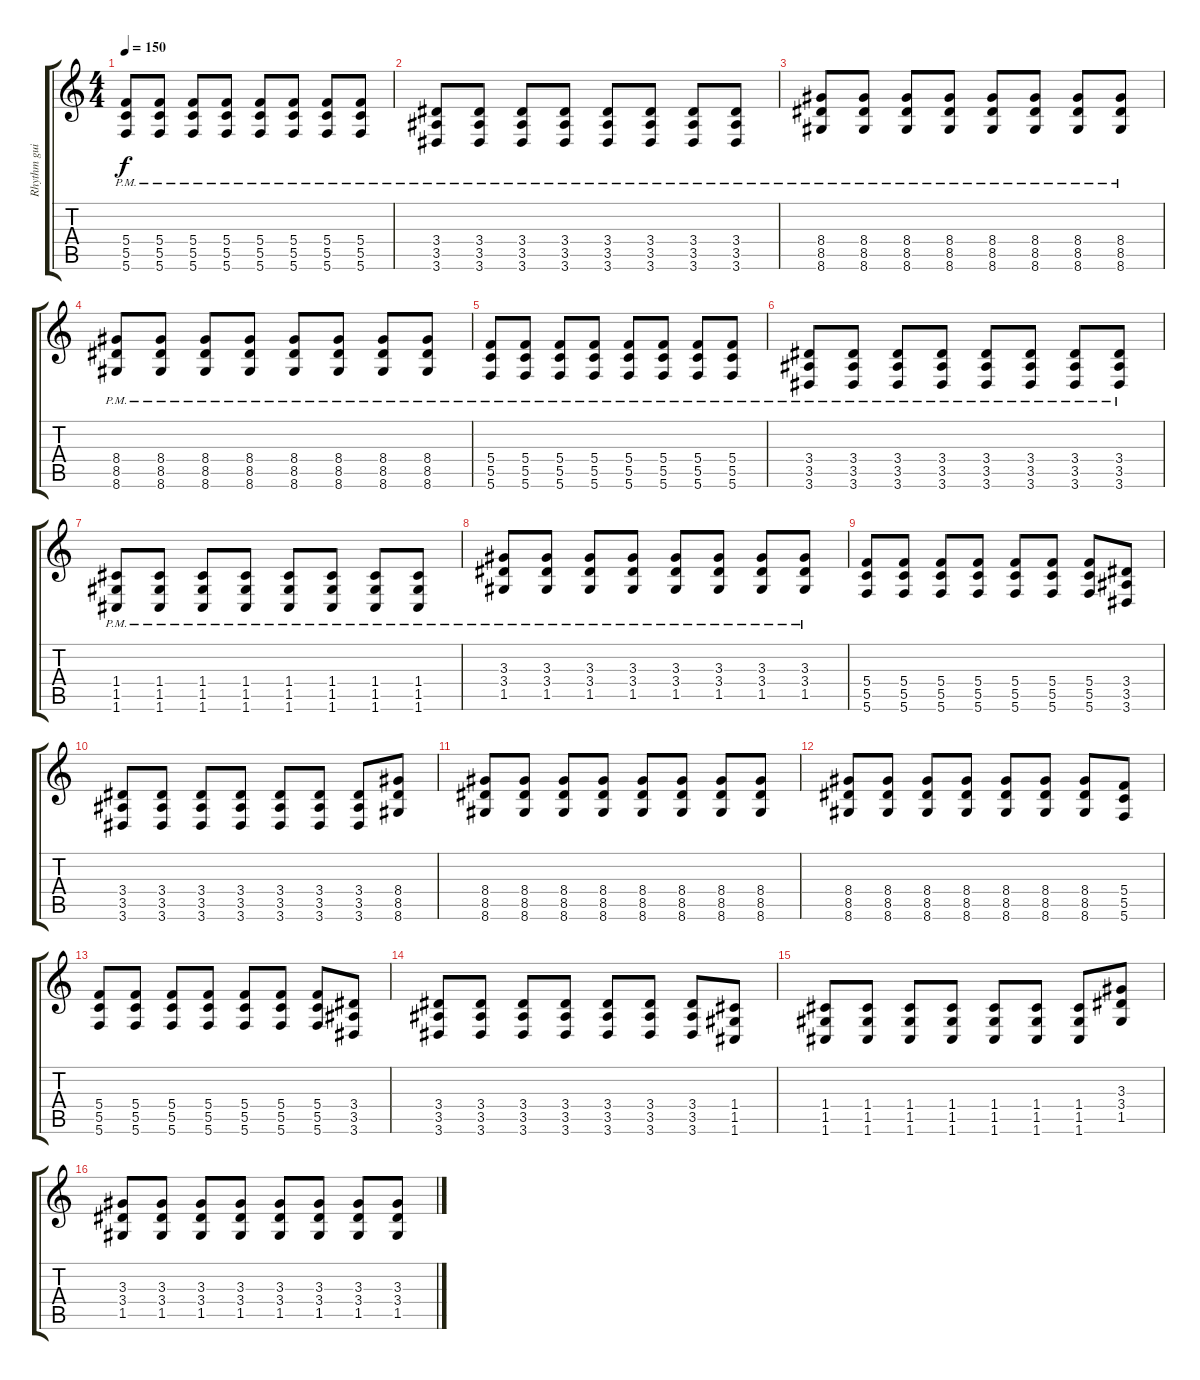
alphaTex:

\track ("Rhythm guitar right" "Rhythm gui") {instrument overdrivenguitar}
\staff {score tabs}
\tuning (D4 A3 F3 C3 G2 C2) {hide}
\ts (4 4)
\tempo 150
\clef g2
\ks c
(5.4{pm} 5.5{pm} 5.6{pm}).8{dy f} (5.4{pm} 5.5{pm} 5.6{pm}).8 (5.4{pm} 5.5{pm} 5.6{pm}).8 (5.4{pm} 5.5{pm} 5.6{pm}).8 (5.4{pm} 5.5{pm} 5.6{pm}).8 (5.4{pm} 5.5{pm} 5.6{pm}).8 (5.4{pm} 5.5{pm} 5.6{pm}).8 (5.4{pm} 5.5{pm} 5.6{pm}).8 |
(3.4{pm} 3.5{pm} 3.6{pm}).8 (3.4{pm} 3.5{pm} 3.6{pm}).8 (3.4{pm} 3.5{pm} 3.6{pm}).8 (3.4{pm} 3.5{pm} 3.6{pm}).8 (3.4{pm} 3.5{pm} 3.6{pm}).8 (3.4{pm} 3.5{pm} 3.6{pm}).8 (3.4{pm} 3.5{pm} 3.6{pm}).8 (3.4{pm} 3.5{pm} 3.6{pm}).8 |
(8.4{pm} 8.5{pm} 8.6{pm}).8 (8.4{pm} 8.5{pm} 8.6{pm}).8 (8.4{pm} 8.5{pm} 8.6{pm}).8 (8.4{pm} 8.5{pm} 8.6{pm}).8 (8.4{pm} 8.5{pm} 8.6{pm}).8 (8.4{pm} 8.5{pm} 8.6{pm}).8 (8.4{pm} 8.5{pm} 8.6{pm}).8 (8.4{pm} 8.5{pm} 8.6{pm}).8 |
(8.4{pm} 8.5{pm} 8.6{pm}).8 (8.4{pm} 8.5{pm} 8.6{pm}).8 (8.4{pm} 8.5{pm} 8.6{pm}).8 (8.4{pm} 8.5{pm} 8.6{pm}).8 (8.4{pm} 8.5{pm} 8.6{pm}).8 (8.4{pm} 8.5{pm} 8.6{pm}).8 (8.4{pm} 8.5{pm} 8.6{pm}).8 (8.4{pm} 8.5{pm} 8.6{pm}).8 |
(5.4{pm} 5.5{pm} 5.6{pm}).8 (5.4{pm} 5.5{pm} 5.6{pm}).8 (5.4{pm} 5.5{pm} 5.6{pm}).8 (5.4{pm} 5.5{pm} 5.6{pm}).8 (5.4{pm} 5.5{pm} 5.6{pm}).8 (5.4{pm} 5.5{pm} 5.6{pm}).8 (5.4{pm} 5.5{pm} 5.6{pm}).8 (5.4{pm} 5.5{pm} 5.6{pm}).8 |
(3.4{pm} 3.5{pm} 3.6{pm}).8 (3.4{pm} 3.5{pm} 3.6{pm}).8 (3.4{pm} 3.5{pm} 3.6{pm}).8 (3.4{pm} 3.5{pm} 3.6{pm}).8 (3.4{pm} 3.5{pm} 3.6{pm}).8 (3.4{pm} 3.5{pm} 3.6{pm}).8 (3.4{pm} 3.5{pm} 3.6{pm}).8 (3.4{pm} 3.5{pm} 3.6{pm}).8 |
(1.4{pm} 1.5{pm} 1.6{pm}).8 (1.4{pm} 1.5{pm} 1.6{pm}).8 (1.4{pm} 1.5{pm} 1.6{pm}).8 (1.4{pm} 1.5{pm} 1.6{pm}).8 (1.4{pm} 1.5{pm} 1.6{pm}).8 (1.4{pm} 1.5{pm} 1.6{pm}).8 (1.4{pm} 1.5{pm} 1.6{pm}).8 (1.4{pm} 1.5{pm} 1.6).8 |
(3.3{pm} 3.4{pm} 1.5{pm}).8 (3.3{pm} 3.4{pm} 1.5{pm}).8 (3.3{pm} 3.4{pm} 1.5{pm}).8 (3.3{pm} 3.4{pm} 1.5{pm}).8 (3.3{pm} 3.4{pm} 1.5{pm}).8 (3.3{pm} 3.4{pm} 1.5{pm}).8 (3.3{pm} 3.4{pm} 1.5{pm}).8 (3.3{pm} 3.4{pm} 1.5{pm}).8 |
(5.4 5.5 5.6).8 (5.4 5.5 5.6).8 (5.4 5.5 5.6).8 (5.4 5.5 5.6).8 (5.4 5.5 5.6).8 (5.4 5.5 5.6).8 (5.4 5.5 5.6).8 (3.4 3.5 3.6).8 |
(3.4 3.5 3.6).8 (3.4 3.5 3.6).8 (3.4 3.5 3.6).8 (3.4 3.5 3.6).8 (3.4 3.5 3.6).8 (3.4 3.5 3.6).8 (3.4 3.5 3.6).8 (8.4 8.5 8.6).8 |
(8.4 8.5 8.6).8 (8.4 8.5 8.6).8 (8.4 8.5 8.6).8 (8.4 8.5 8.6).8 (8.4 8.5 8.6).8 (8.4 8.5 8.6).8 (8.4 8.5 8.6).8 (8.4 8.5 8.6).8 |
(8.4 8.5 8.6).8 (8.4 8.5 8.6).8 (8.4 8.5 8.6).8 (8.4 8.5 8.6).8 (8.4 8.5 8.6).8 (8.4 8.5 8.6).8 (8.4 8.5 8.6).8 (5.4 5.5 5.6).8 |
(5.4 5.5 5.6).8 (5.4 5.5 5.6).8 (5.4 5.5 5.6).8 (5.4 5.5 5.6).8 (5.4 5.5 5.6).8 (5.4 5.5 5.6).8 (5.4 5.5 5.6).8 (3.4 3.5 3.6).8 |
(3.4 3.5 3.6).8 (3.4 3.5 3.6).8 (3.4 3.5 3.6).8 (3.4 3.5 3.6).8 (3.4 3.5 3.6).8 (3.4 3.5 3.6).8 (3.4 3.5 3.6).8 (1.4 1.5 1.6).8 |
(1.4 1.5 1.6).8 (1.4 1.5 1.6).8 (1.4 1.5 1.6).8 (1.4 1.5 1.6).8 (1.4 1.5 1.6).8 (1.4 1.5 1.6).8 (1.4 1.5 1.6).8 (3.3 3.4 1.5).8 |
(3.3 3.4 1.5).8 (3.3 3.4 1.5).8 (3.3 3.4 1.5).8 (3.3 3.4 1.5).8 (3.3 3.4 1.5).8 (3.3 3.4 1.5).8 (3.3 3.4 1.5).8 (3.3 3.4 1.5).8
